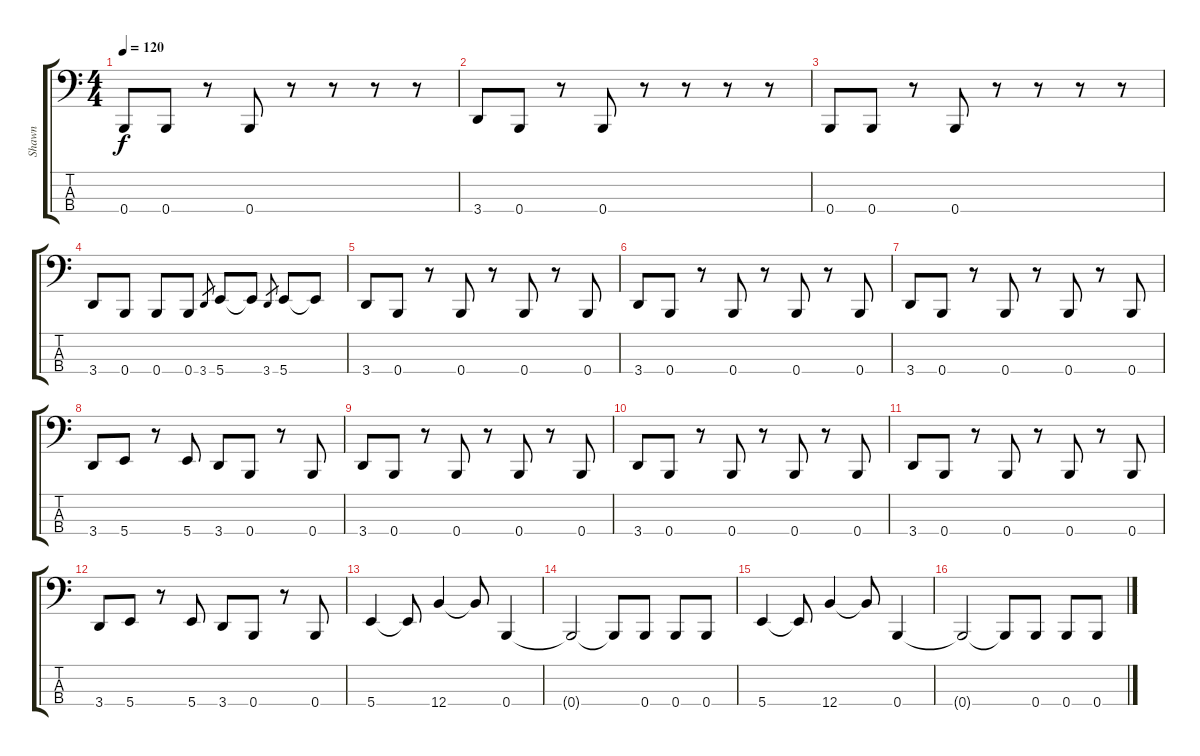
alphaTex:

\track ("Shawn" "Shawn") {instrument electricbassfinger}
\staff {score tabs}
\tuning (E2 B1 Gb1 B0) {hide}
\ts (4 4)
\tempo 120
\clef f4
\ks c
0.4.8{dy f} 0.4.8 r.8 0.4.8 r.8 r.8 r.8 r.8 |
3.4.8 0.4.8 r.8 0.4.8 r.8 r.8 r.8 r.8 |
0.4.8 0.4.8 r.8 0.4.8 r.8 r.8 r.8 r.8 |
3.4.8 0.4.8 0.4.8 0.4.8 3.4.8{gr} 5.4.8 5.4{t}.8 3.4.8{gr} 5.4.8 5.4{t}.8 |
3.4.8 0.4.8 r.8 0.4.8 r.8 0.4.8 r.8 0.4.8 |
3.4.8 0.4.8 r.8 0.4.8 r.8 0.4.8 r.8 0.4.8 |
3.4.8 0.4.8 r.8 0.4.8 r.8 0.4.8 r.8 0.4.8 |
3.4.8 5.4.8 r.8 5.4.8 3.4.8 0.4.8 r.8 0.4.8 |
3.4.8 0.4.8 r.8 0.4.8 r.8 0.4.8 r.8 0.4.8 |
3.4.8 0.4.8 r.8 0.4.8 r.8 0.4.8 r.8 0.4.8 |
3.4.8 0.4.8 r.8 0.4.8 r.8 0.4.8 r.8 0.4.8 |
3.4.8 5.4.8 r.8 5.4.8 3.4.8 0.4.8 r.8 0.4.8 |
5.4.4 5.4{t}.8 12.4.4 12.4{t}.8 0.4.4 |
0.4{t}.2 0.4{t}.8 0.4.8 0.4.8 0.4.8 |
5.4.4 5.4{t}.8 12.4.4 12.4{t}.8 0.4.4 |
0.4{t}.2 0.4{t}.8 0.4.8 0.4.8 0.4.8
